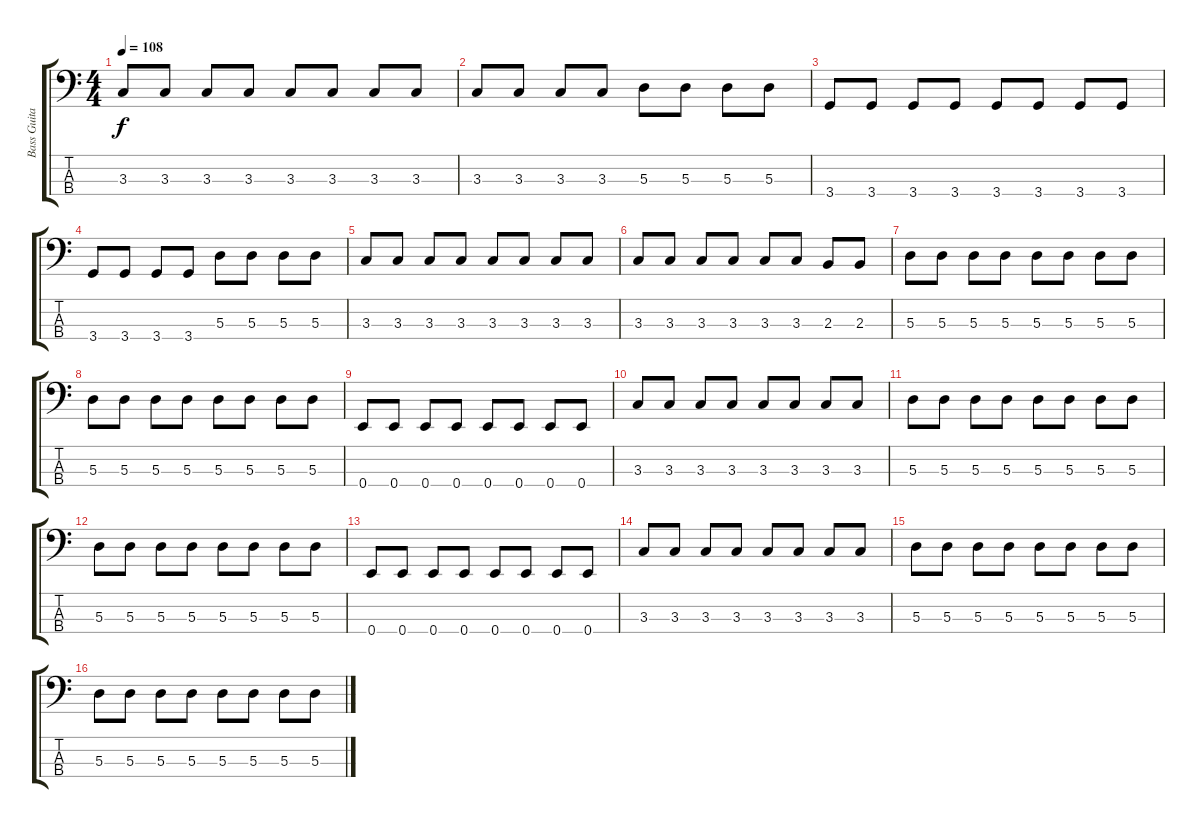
\track ("Bass Guitar" "Bass Guita") {instrument electricbassfinger}
\staff {score tabs}
\tuning (G2 D2 A1 E1) {hide}
\ts (4 4)
\tempo 108
\clef f4
\ks c
3.3.8{dy f} 3.3.8 3.3.8 3.3.8 3.3.8 3.3.8 3.3.8 3.3.8 |
3.3.8 3.3.8 3.3.8 3.3.8 5.3.8 5.3.8 5.3.8 5.3.8 |
3.4.8 3.4.8 3.4.8 3.4.8 3.4.8 3.4.8 3.4.8 3.4.8 |
3.4.8 3.4.8 3.4.8 3.4.8 5.3.8 5.3.8 5.3.8 5.3.8 |
3.3.8 3.3.8 3.3.8 3.3.8 3.3.8 3.3.8 3.3.8 3.3.8 |
3.3.8 3.3.8 3.3.8 3.3.8 3.3.8 3.3.8 2.3.8 2.3.8 |
5.3.8 5.3.8 5.3.8 5.3.8 5.3.8 5.3.8 5.3.8 5.3.8 |
5.3.8 5.3.8 5.3.8 5.3.8 5.3.8 5.3.8 5.3.8 5.3.8 |
0.4.8 0.4.8 0.4.8 0.4.8 0.4.8 0.4.8 0.4.8 0.4.8 |
3.3.8 3.3.8 3.3.8 3.3.8 3.3.8 3.3.8 3.3.8 3.3.8 |
5.3.8 5.3.8 5.3.8 5.3.8 5.3.8 5.3.8 5.3.8 5.3.8 |
5.3.8 5.3.8 5.3.8 5.3.8 5.3.8 5.3.8 5.3.8 5.3.8 |
0.4.8 0.4.8 0.4.8 0.4.8 0.4.8 0.4.8 0.4.8 0.4.8 |
3.3.8 3.3.8 3.3.8 3.3.8 3.3.8 3.3.8 3.3.8 3.3.8 |
5.3.8 5.3.8 5.3.8 5.3.8 5.3.8 5.3.8 5.3.8 5.3.8 |
5.3.8 5.3.8 5.3.8 5.3.8 5.3.8 5.3.8 5.3.8 5.3.8
